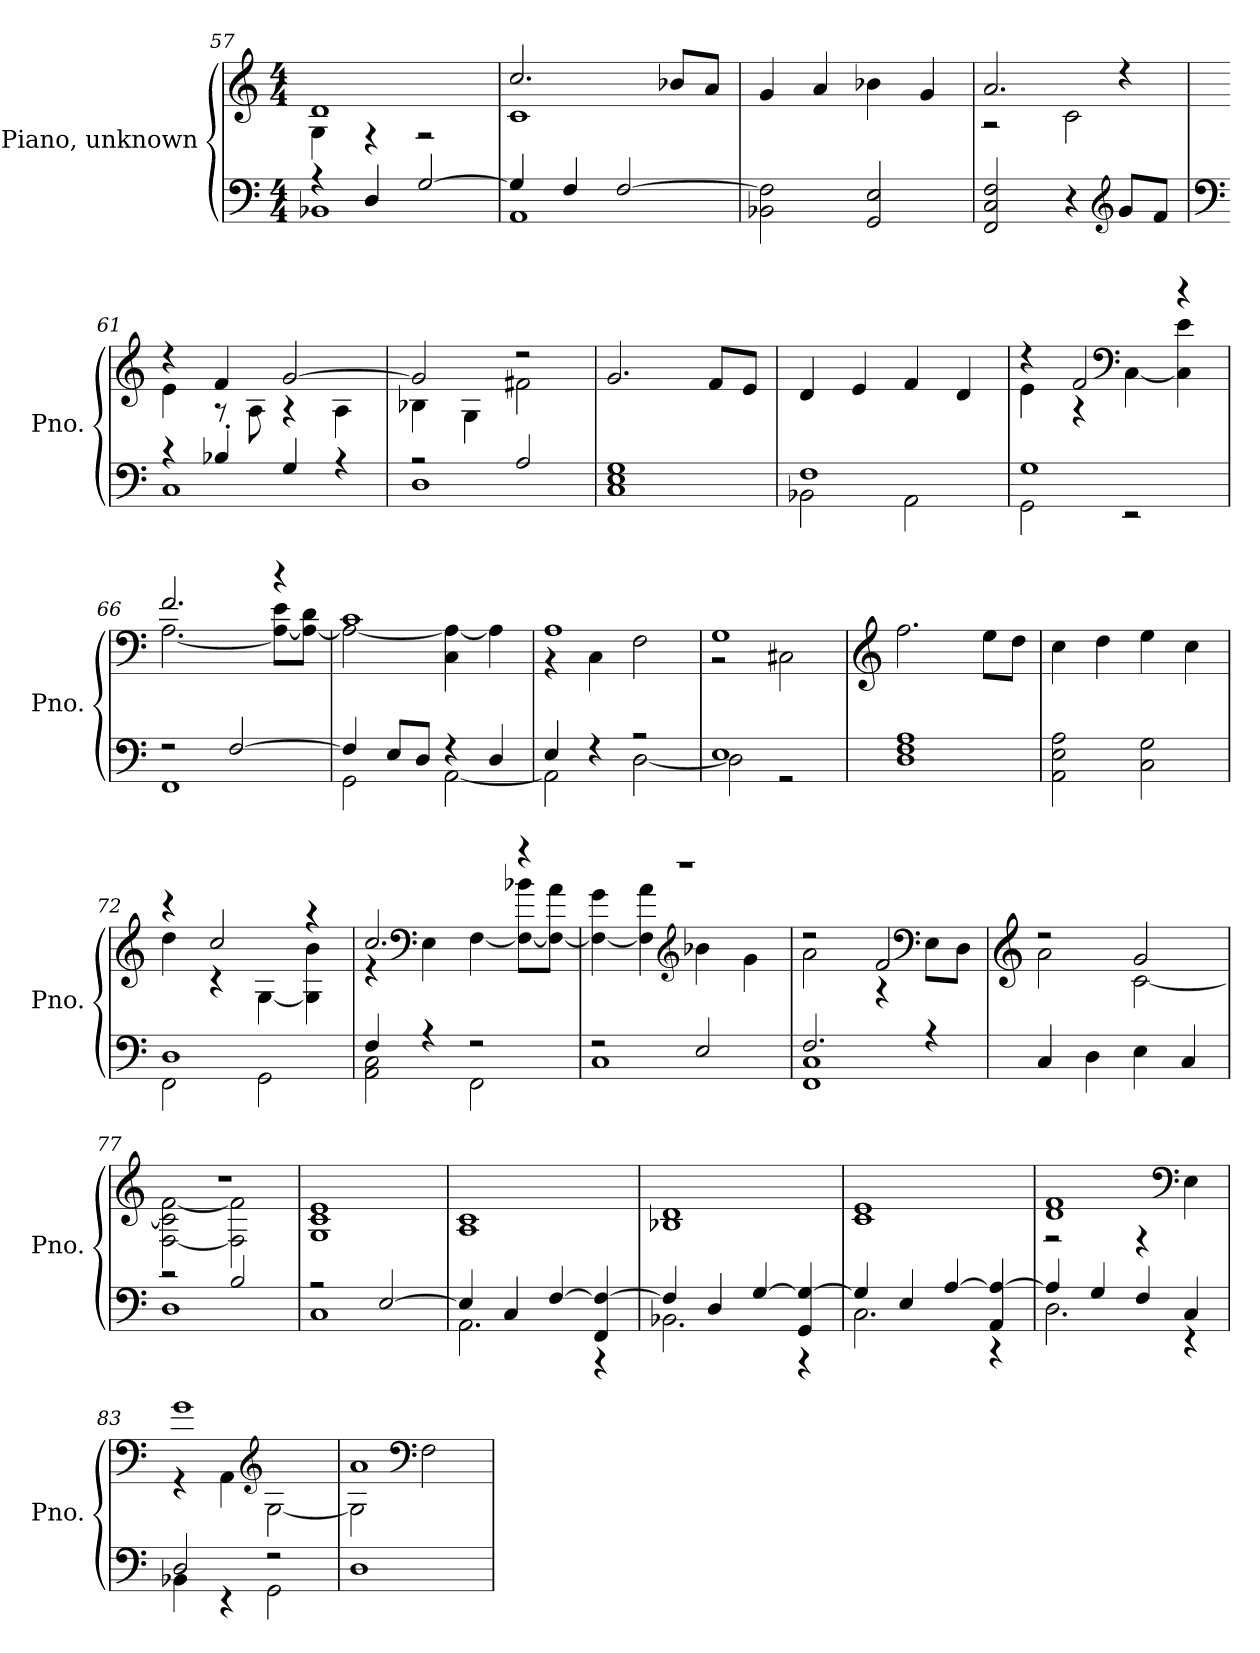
**kern	**kern
*part1	*part1
*staff2	*staff1
*I"Piano, unknown	*
*I'Pno.	*
*clefF4	*clefG2
*k[]	*k[]
*M4/4	*M4/4
=57	=57
*^	*^
4r	1BB-X	1d	4G\
4D/	.	.	4r
[2G/	.	.	2r
=58	=58	=58	=58
4G/]	1AA	2.cc/	1c
4F/	.	.	.
[2F/	.	.	.
.	.	8b-X/L	.
.	.	8a/J	.
*v	*v	*	*
*	*v	*v
!!LO:LB:g=z
=59	=59
2BB-X\ 2F\]	4g/
.	4a/
2GG/ 2E/	4b-X\
.	4g/
=60	=60
*	*^
2FF/ 2C/ 2F/	2.a/	2r
4r	.	2c\
*clefG2	*	*
8g/L	4r	.
8f/J	.	.
=61	=61	=61
*clefF4	*	*
*^	*	*
4r	1C	4r	4e\
4B-X'/	.	4f/	8r
.	.	.	8A\
4G/	.	[2g/	4r
4r	.	.	4A\
=62	=62	=62	=62
2r	1D	2g/]	4B-X\
.	.	.	4G\
2A/	.	2r	2f#X\
*v	*v	*	*
*	*v	*v
=63	=63
1C 1E 1G	2.g/
.	8f/L
.	8e/J
=64	=64
*^	*
1F	2BB-X\	4d/
.	.	4e/
.	2AA\	4f/
.	.	4d/
=65	=65	=65
*	*	*^
1G	2GG\	4r	4e\
.	.	2f/	4r
*	*	*clefF4	*
.	2r	.	[4C\
.	.	4r	4C\] 4e\
!!LO:LB:g=z	!!
=66	=66	=66	=66
2r	1FF	2.f/	[2.A\
[2F/	.	.	.
.	.	4r	8A\_ 8e\L
.	.	.	8A\_ 8d\J
=67	=67	=67	=67
4F/]	2GG\	1c	2A\_
8E/L	.	.	.
8D/J	.	.	.
4r	[2AA\	.	4C\ 4A\_
4D/	.	.	4A\]
=68	=68	=68	=68
4E/	2AA\]	1A	4r
4r	.	.	4C\
2r	[2D\	.	2F\
=69	=69	=69	=69
1E	2D\]	1G	2r
.	2r	.	2C#X\
*v	*v	*	*
*	*v	*v
=70	=70
*	*clefG2
1D 1F 1A	2.ff\
.	8ee\L
.	8dd\J
=71	=71
2AA\ 2E\ 2A\	4cc\
.	4dd\
2C\ 2G\	4ee\
.	4cc\
=72	=72
*^	*^
1D	2FF\	4r	4dd\
.	.	2cc/	4r
.	2GG\	.	[4G\
.	.	4r	4G\] 4b\
!!LO:LB:g=z	!!
=73	=73	=73	=73
4F/	2AA\ 2C\	2.cc/	4r
*	*	*clefF4	*
4r	.	.	4E\
2r	2FF\	.	[4F\
.	.	4r	8F\_ 8b-X\L
.	.	.	8F\_ 8a\J
=74	=74	=74	=74
2r	1C	1r	4F\_ 4g\
.	.	.	4F\] 4a\
*	*	*clefG2	*
2E/	.	.	4b-X\
.	.	.	4g\
=75	=75	=75	=75
2.F/	1FF 1C	2r	2a\
.	.	2f/	4r
*	*	*clefF4	*
4r	.	.	8E\L
.	.	.	8D\J
*v	*v	*	*
=76	=76	=76
*	*clefG2	*
4C/	2r	2a\
4D\	.	.
4E\	2g/	[2c\
4C/	.	.
=77	=77	=77
*^	*	*
2r	1D	1r	[2F\ 2c\] [2f\
2B/	.	.	2F\] 2f\]
*	*	*v	*v
=78	=78	=78
2r	1C	1G 1c 1e
[2E/	.	.
=79	=79	=79
4E/]	2.AA\	1A 1c
4C/	.	.
[4F/	.	.
4FF/ 4F/_	4r	.
!!LO:LB:g=z
=80	=80	=80
4F/]	2.BB-X\	1B-X 1d
4D/	.	.
[4G/	.	.
4GG/ 4G/_	4r	.
=81	=81	=81
4G/]	2.C\	1c 1e
4E/	.	.
[4A/	.	.
4AA/ 4A/_	4r	.
=82	=82	=82
*	*	*^
4A/]	2.D\	1d 1f	2r
4G/	.	.	.
4F/	.	.	4r
*	*	*clefF4	*
4C/	4r	.	4E\
=83	=83	=83	=83
2D/	4BB-X\	1g	4r
.	4r	.	4AA\
*	*	*clefG2	*
2r	2GG\	.	[2G\
*v	*v	*	*
=84	=84	=84
1D	1a	2G\]
*	*clefF4	*
.	.	2F\
*	*v	*v
=	=
*-	*-
